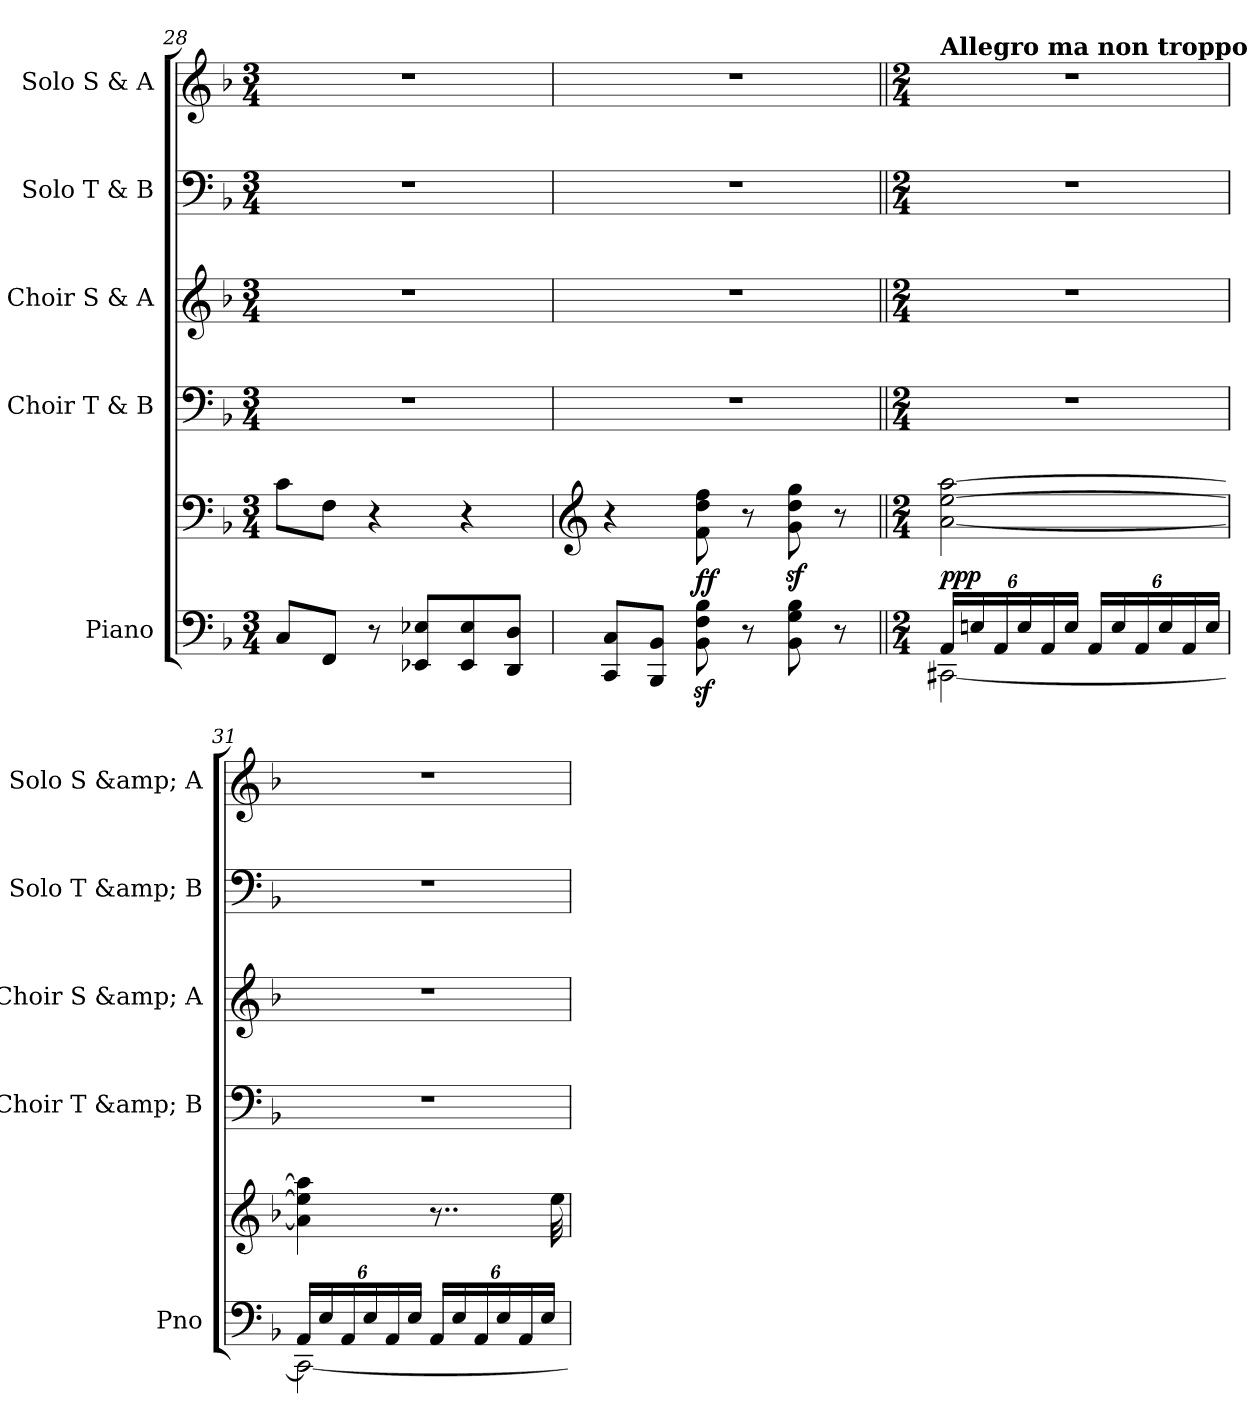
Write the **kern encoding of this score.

**kern	**kern	**dynam	**kern	**kern	**kern	**kern
*part5	*part5	*part5	*part4	*part3	*part2	*part1
*staff6	*staff5	*staff5/6	*staff4	*staff3	*staff2	*staff1
*I"Piano	*	*	*I"Choir T &amp; B	*I"Choir S &amp; A	*I"Solo T &amp; B	*I"Solo S &amp; A
*I'Pno	*	*	*I'Choir T &amp; B	*I'Choir S &amp; A	*I'Solo T &amp; B	*I'Solo S &amp; A
*clefF4	*clefF4	*	*clefF4	*clefG2	*clefF4	*clefG2
*k[b-]	*k[b-]	*	*k[b-]	*k[b-]	*k[b-]	*k[b-]
*M3/4	*M3/4	*	*M3/4	*M3/4	*M3/4	*M3/4
=28	=28	=28	=28	=28	=28	=28
8C/L	8c\L	.	2.r	2.r	2.r	2.r
8FF/J	8F\J	.	.	.	.	.
8r	4r	.	.	.	.	.
8EE-X/ 8E-X/L	.	.	.	.	.	.
8EE-/ 8E-/	4r	.	.	.	.	.
8DD/ 8D/J	.	.	.	.	.	.
=29	=29	=29	=29	=29	=29	=29
*	*clefG2	*	*	*	*	*
8CC/ 8C/L	4r	.	2.r	2.r	2.r	2.r
8BBB-/ 8BB-/J	.	.	.	.	.	.
!	!	!LO:DY:b	!	!	!	!
8BB-\z> 8F\z> 8B-\z>	8f\ 8dd\ 8ff\	ff	.	.	.	.
8r	8r	.	.	.	.	.
8BB-\ 8G\ 8B-\	8g\z< 8dd\z< 8gg\z<	.	.	.	.	.
8r	8r	.	.	.	.	.
!!LO:PB:g=z
=30||	=30||	=30||	=30||	=30||	=30||	=30||
*M2/4	*M2/4	*	*M2/4	*M2/4	*M2/4	*M2/4
*Xbrackettup	*	*	*	*	*	*
*^	*	*	*	*	*	*
!	!	!	!	!	!	!	!LO:TX:a:B:t=Allegro ma non troppo
!	!	!	!LO:DY:a=2	!	!	!	!
!	!	!	!LO:DY:n=1:a	!	!	!	!
24AA!/LL	[2CC#X\	[2a\ [2ee\ [2aa\	pp p	2r	2r	2r	2r
24En!/	.	.	.	.	.	.	.
24AA!/	.	.	.	.	.	.	.
24E!/	.	.	.	.	.	.	.
24AA!/	.	.	.	.	.	.	.
24E!/JJ	.	.	.	.	.	.	.
24AA!/LL	.	.	.	.	.	.	.
24E!/	.	.	.	.	.	.	.
24AA!/	.	.	.	.	.	.	.
24E!/	.	.	.	.	.	.	.
24AA!/	.	.	.	.	.	.	.
24E!/JJ	.	.	.	.	.	.	.
=31	=31	=31	=31	=31	=31	=31	=31
24AA!/LL	2CC#\_	4a\] 4ee\] 4aa\]	.	2r	2r	2r	2r
24E!/	.	.	.	.	.	.	.
24AA!/	.	.	.	.	.	.	.
24E!/	.	.	.	.	.	.	.
24AA!/	.	.	.	.	.	.	.
24E!/JJ	.	.	.	.	.	.	.
24AA!/LL	.	8..r	.	.	.	.	.
24E!/	.	.	.	.	.	.	.
24AA!/	.	.	.	.	.	.	.
24E!/	.	.	.	.	.	.	.
24AA!/	.	.	.	.	.	.	.
24E!/JJ	.	.	.	.	.	.	.
.	.	32ee\	.	.	.	.	.
*v	*v	*	*	*	*	*	*
=	=	=	=	=	=	=
*-	*-	*-	*-	*-	*-	*-
